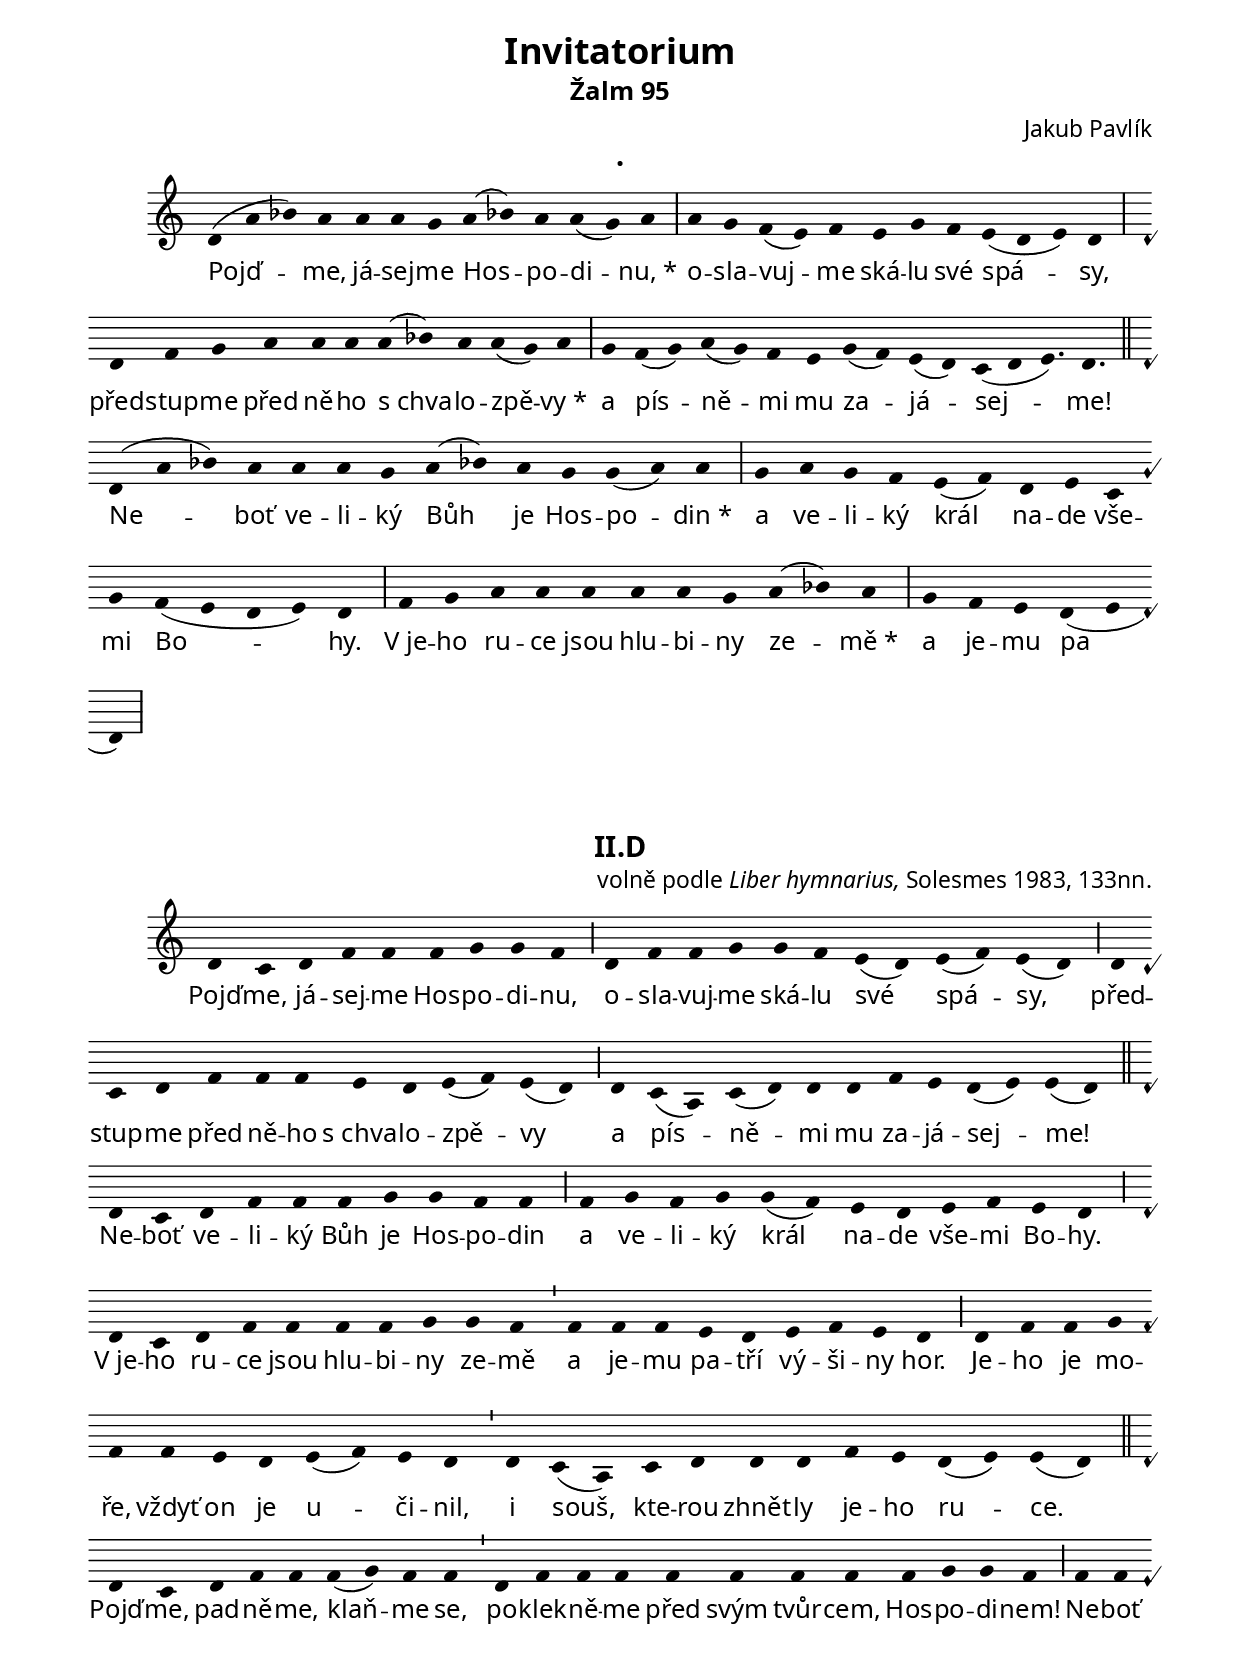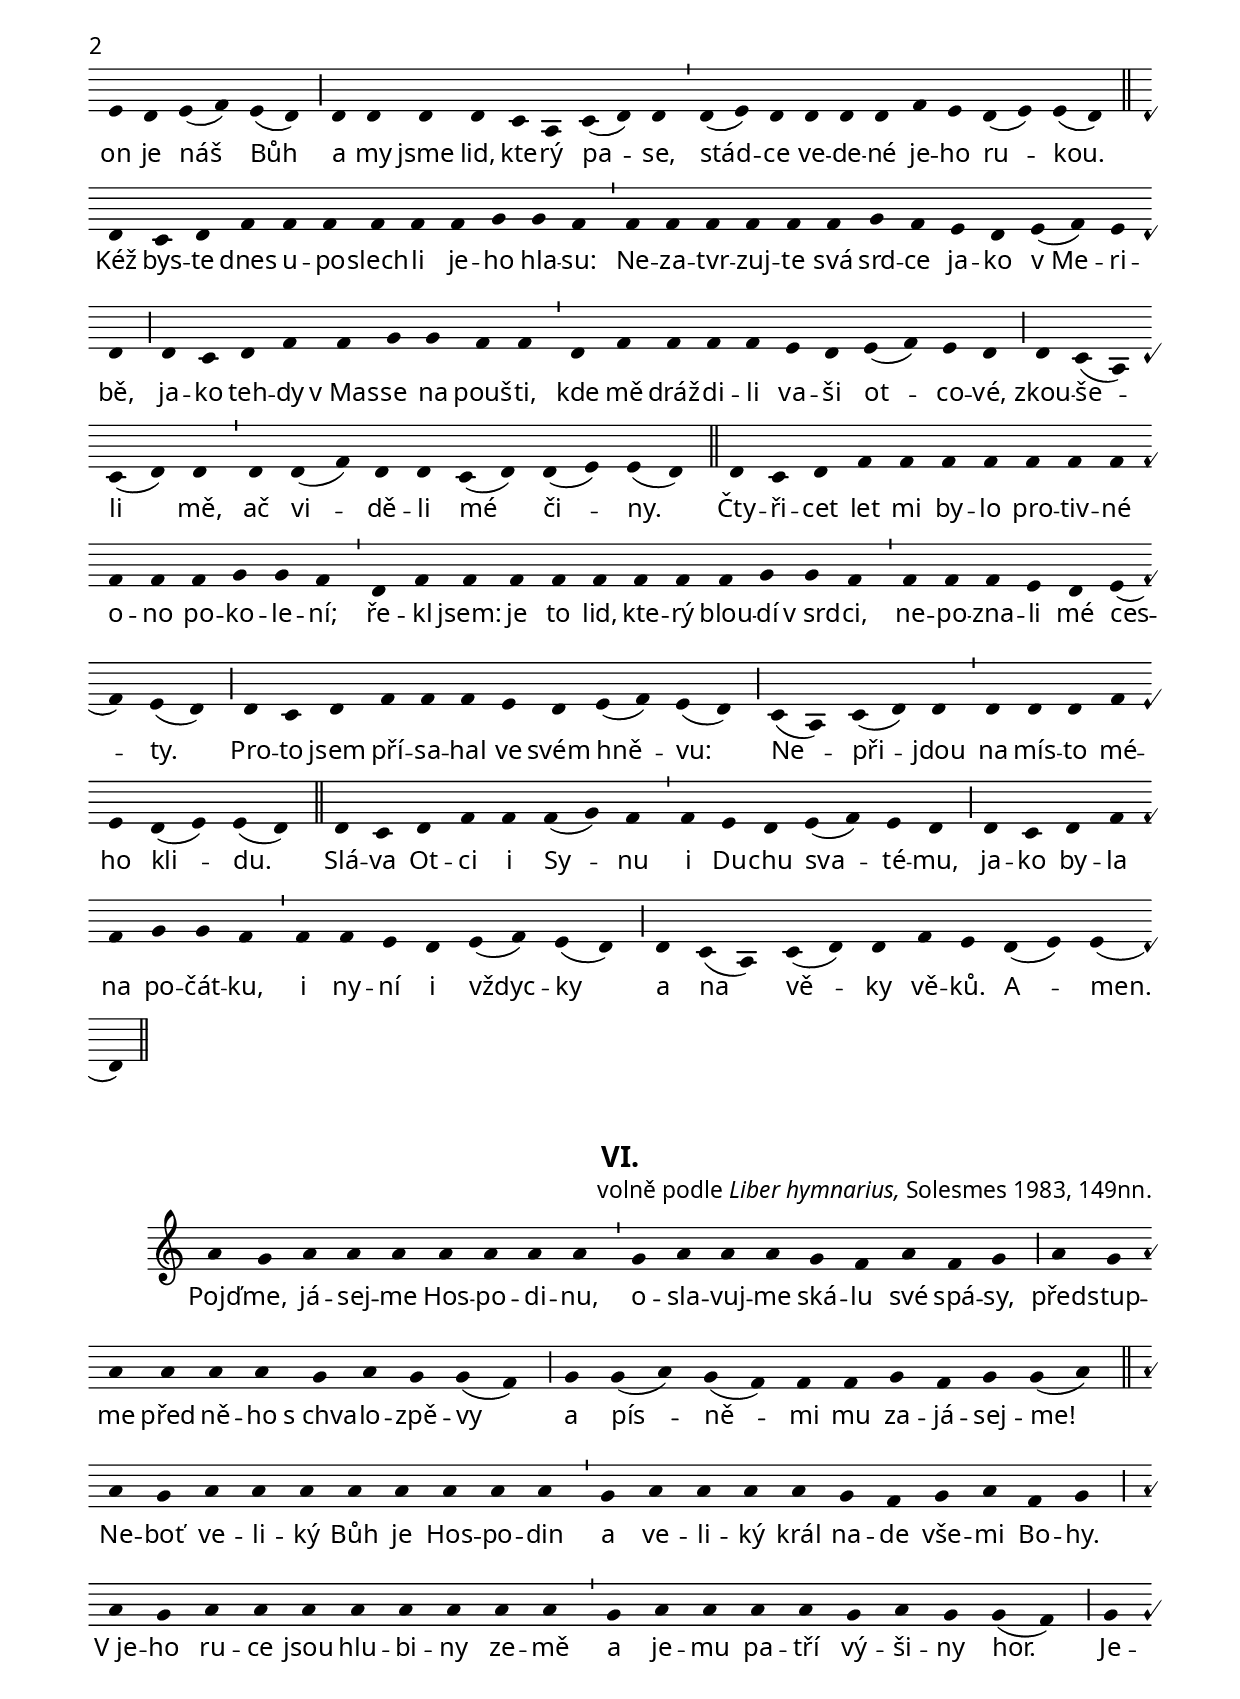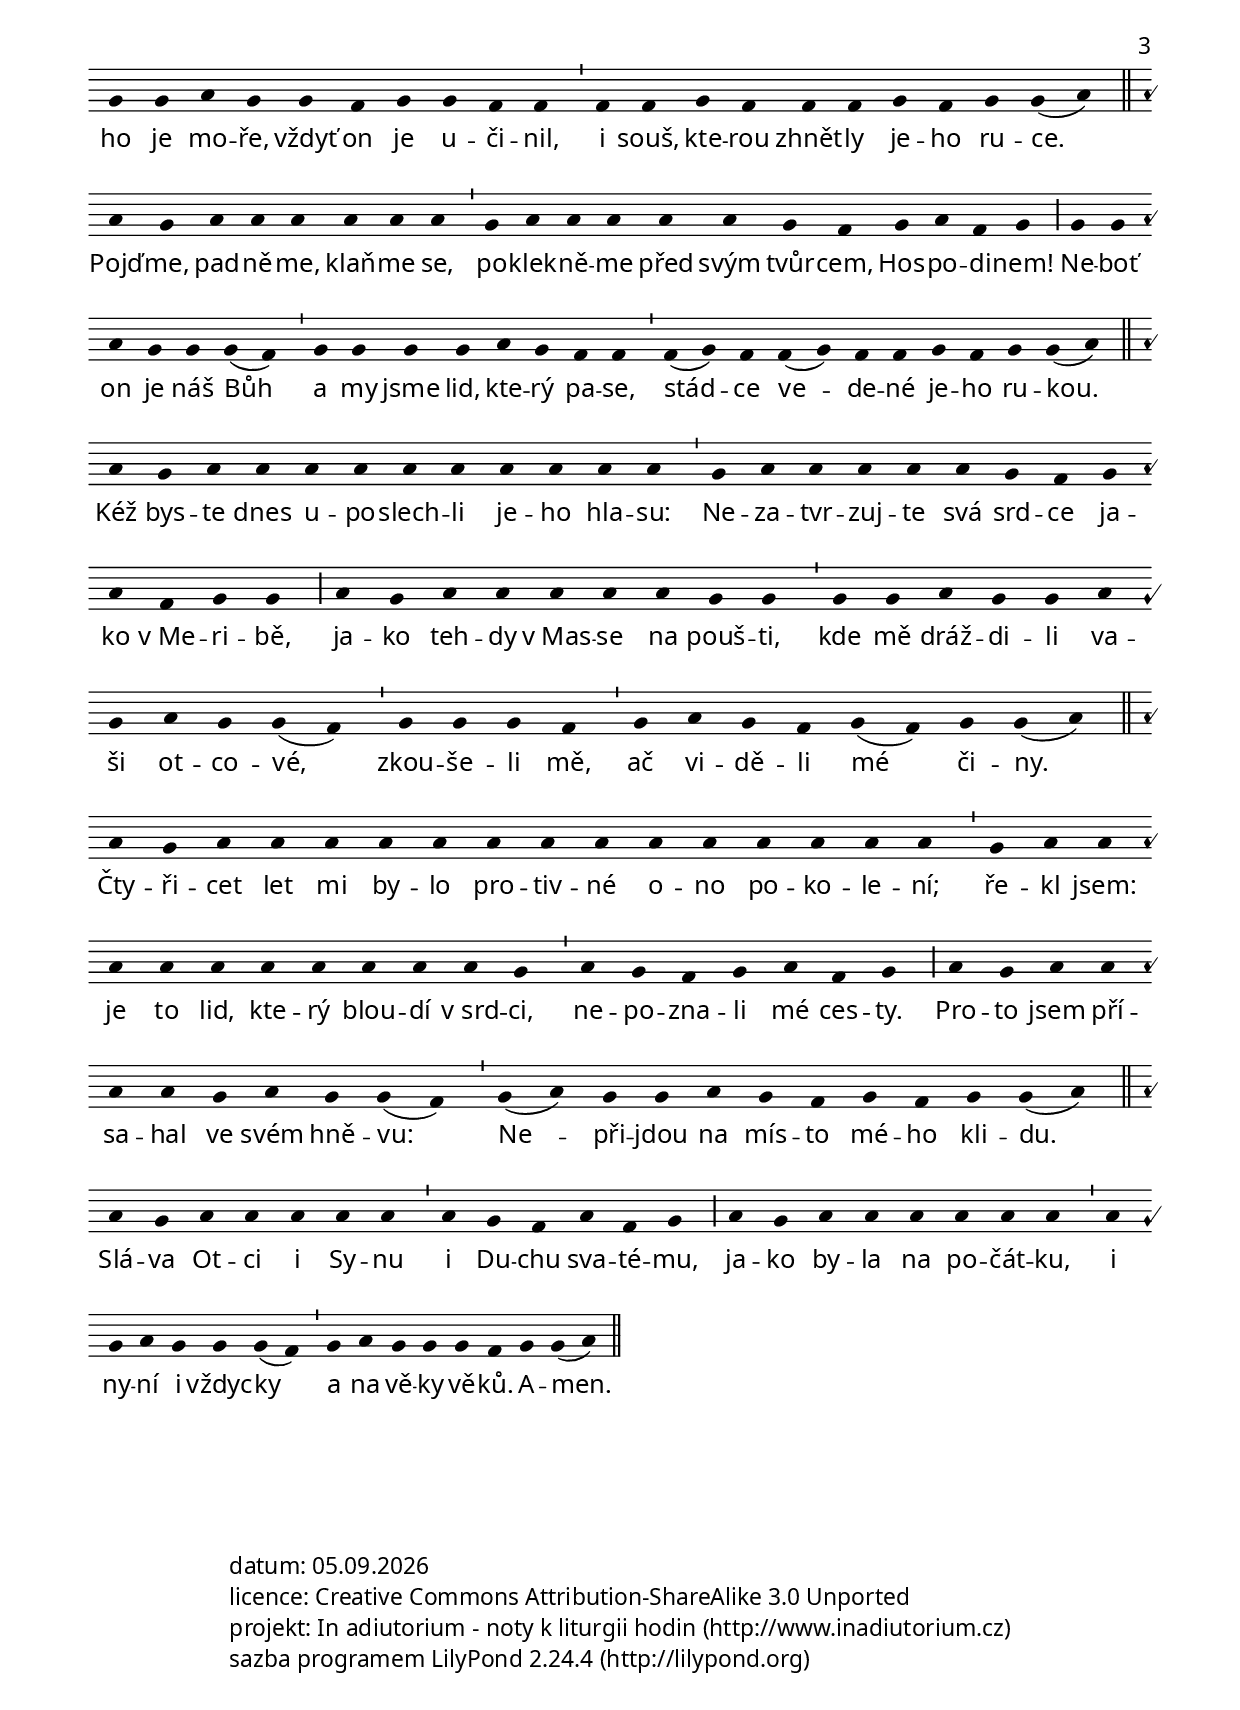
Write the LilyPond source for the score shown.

\version "2.14.2"

\header {
  title = "Invitatorium"
  composer = "Jakub Pavlík"
}

\include "spolecne.ly"

zalmXCVtext = \lyricmode {
  Pojď -- me, já -- sej -- me Hos -- po -- di -- nu,_*
  o -- sla -- vuj -- me ská -- lu své spá -- sy,
  před -- stup -- me před ně -- ho s_chva -- lo -- zpě -- vy_*
  a pís -- ně -- mi mu za -- já -- sej -- me!

  Ne -- boť ve -- li -- ký Bůh je Hos -- po -- din_*
  a ve -- li -- ký král na -- de vše -- mi Bo -- hy.
  V_je -- ho ru -- ce jsou hlu -- bi -- ny ze -- mě_*
  a je -- mu pa -- tří vý -- ši -- ny hor.
  Je -- ho je mo -- ře, vždyť on je u -- či -- nil,_*
  i souš, kte -- rou zhnět -- ly je -- ho ru -- ce.

  Pojď -- me, pad -- ně -- me, klaň -- me se,_*
  po -- klek -- ně -- me před svým tvůr -- cem, Hos -- po -- di -- nem!
  Ne -- boť on je náš Bůh_*
  a my jsme lid, kte -- rý pa -- se, stád -- ce ve -- de -- né je -- ho ru -- kou.

  Kéž bys -- te dnes u -- po -- slech -- li je -- ho hla -- su:_+
  Ne -- za -- tvr -- zuj -- te svá srd -- ce ja -- ko v_Me -- ri -- bě,_*
  ja -- ko teh -- dy v_Mas -- se na pouš -- ti,
  kde mě dráž -- di -- li va -- ši ot -- co -- vé,_*
  zkou -- še -- li mě, ač vi -- dě -- li mé či -- ny.

  Čty -- ři -- cet let mi by -- lo pro -- tiv -- né o -- no po -- ko -- le -- ní;_+
  ře -- kl jsem: je to lid, kte -- rý blou -- dí v_srd -- ci,_*
  ne -- po -- zna -- li mé ces -- ty.
  Pro -- to jsem pří -- sa -- hal ve svém hně -- vu:
  Ne -- při -- jdou na mís -- to mé -- ho kli -- du.

  Slá -- va Ot -- ci i Sy -- nu_*
  i Du -- chu sva -- té -- mu,
  ja -- ko by -- la na po -- čát -- ku, i ny -- ní i vždyc -- ky_*
  a na vě -- ky vě -- ků. A -- men.
}

zalmXCVtextBezZnamenek = \lyricmode {
  Pojď -- me, já -- sej -- me Hos -- po -- di -- nu,
  o -- sla -- vuj -- me ská -- lu své spá -- sy,
  před -- stup -- me před ně -- ho s_chva -- lo -- zpě -- vy
  a pís -- ně -- mi mu za -- já -- sej -- me!

  Ne -- boť ve -- li -- ký Bůh je Hos -- po -- din
  a ve -- li -- ký král na -- de vše -- mi Bo -- hy.
  V_je -- ho ru -- ce jsou hlu -- bi -- ny ze -- mě
  a je -- mu pa -- tří vý -- ši -- ny hor.
  Je -- ho je mo -- ře, vždyť on je u -- či -- nil,
  i souš, kte -- rou zhnět -- ly je -- ho ru -- ce.

  Pojď -- me, pad -- ně -- me, klaň -- me se,
  po -- klek -- ně -- me před svým tvůr -- cem, Hos -- po -- di -- nem!
  Ne -- boť on je náš Bůh
  a my jsme lid, kte -- rý pa -- se, stád -- ce ve -- de -- né je -- ho ru -- kou.

  Kéž bys -- te dnes u -- po -- slech -- li je -- ho hla -- su:
  Ne -- za -- tvr -- zuj -- te svá srd -- ce ja -- ko v_Me -- ri -- bě,
  ja -- ko teh -- dy v_Mas -- se na pouš -- ti,
  kde mě dráž -- di -- li va -- ši ot -- co -- vé,
  zkou -- še -- li mě, ač vi -- dě -- li mé či -- ny.

  Čty -- ři -- cet let mi by -- lo pro -- tiv -- né o -- no po -- ko -- le -- ní;
  ře -- kl jsem: je to lid, kte -- rý blou -- dí v_srd -- ci,
  ne -- po -- zna -- li mé ces -- ty.
  Pro -- to jsem pří -- sa -- hal ve svém hně -- vu:
  Ne -- při -- jdou na mís -- to mé -- ho kli -- du.

  Slá -- va Ot -- ci i Sy -- nu
  i Du -- chu sva -- té -- mu,
  ja -- ko by -- la na po -- čát -- ku, i ny -- ní i vždyc -- ky
  a na vě -- ky vě -- ků. A -- men.
}

% Žalm 95, tonus volně I.D podle trapistického antifonáře:
% http://splendorveritatis.org/antiphonale/large-1895.html a další

strofa = { \bar "||" \break }

zalmXCVtonusIDpoznamka = \markup\justify {
  Nápěv volně podle Antiphonarium Cisterciense, Westmalle: Typographia ordinis cisterciensium strictioris observantiae, 1947, 271*nn.
}

zalmXCVtonusID = \score {
  \relative c' {
    \choralniRezim
    
    % Pojdme
    d4( a' bes) a 
    a a g a( bes) a a( g) a \bar "|"
    a g f( e) f e g f e( d e) d \bar "|"
    d4 f g a a a a( bes) a a( g) a \bar "|"
    g f( g) a( g) f e g( f) e( d) c( d e4.) d4. \strofa
    
    % Nebot veliky
    d4( a' bes) a a a g a( bes) a g g( a) a \bar "|"
    g a g f e( f) d e c g' f( e d e) d \bar "|"
    f g a a a a a g a( bes) a \bar "|"
    g f e d( e d) \bar "|"
  }
  \addlyrics {
    \zalmXCVtext
  }
  \header {
    piece = "Žalm 95 - I.D"
  }
}

% -*- master: ../inkubator_pro_invitatoria.ly;

strofa = { \bar "||" \break }

% Vyrazne zjednodusena je formule zaveru strofy.
zalmXCVtonusIID = \score {
  \relative c' {
    \choralniRezim

    % Pojdme
    d4 c4 d f f f g g f \barMaior
    d f f g g f e( d) e( f) e( d) \barMaior
    d c d f f f e d e( f) e( d) \barMaior
    d c( a) c( d) d d f e d( e) e( d) \strofa

    % Nebot veliky
    d4 c d f f f g g f f \barMaior
    f g f g g( f) e d e f e d \barMaior
    d c d f f f f g g f \barMin
    f f f e d e f e d \barMaior
    d f f g f f e d e( f) e d \barMin
    d c( a) c d d d f e d( e) e( d) \strofa

    % Pojdme, padneme
    d c d f f f( g) f f \barMin d f f f f f f f f g g f \barMaior
    f f e d e( f) e( d) \barMaior
    d d d d c a c( d) d \barMin d( e) d d d d f e d( e) e( d) \strofa

    % Kez byste dnes
    d c d f f f f f f g g f \barMin f f f f f f g f e d e( f) e d \barMaior
    d c d f f g g f f \barMin d f f f f e d e( f) e d \barMaior
    d c( a) c( d) d \barMin d d( f) d d c( d) d( e) e( d) \barFinalis

    % Ctyricet let
    d c d f f f f f f f f f f g g f \barMin
    d f f f f f f f f g g f \barMin
    f f f e d e( f) e( d) \barMaior
    d c d f f f e d e( f) e( d) \barMaior
    c( a) c( d) d \barMin d d d f e d( e) e( d) \barFinalis

    % Slava Otci
    d c d f f f( g) f \barMin f e d e( f) e d \barMaior
    d c d f f g g f \barMin f f e d e( f) e( d) \barMaior
    d c( a) c( d) d f e d( e) e( d) \barFinalis
  }
  \addlyrics {
    \zalmXCVtextBezZnamenek
  }
  \header {
    quid = "Žalm 95"
    modus = "II"
    differentia = "D"
    fons_externus = \markup{volně podle \italic{Liber hymnarius,} Solesmes 1983, 133nn.}
    piece = \markup\sestavTitulekBezZalmu
  }
}

\version "2.12.0"
% -*- master: ../invitatorium_choralni.ly;

strofa = { \bar "||" \break }

zalmXCVtonusVI = \score {
  \relative c'' {
    \choralniRezim

    % Pojdme
    a4 g a a a a a a a \barMin g a a a g f a f g \barMaior
    a g a a a a g a g g( f) \barMaior g g( a) g( f) f f g f g g( a) \strofa

    % Nebot
    a4 g a a a a a a a a \barMin g a a a a g f g a f g \barMaior
    a g a a a a a a a a \barMin g a a a a g a g g( f) \barMaior
    g g g a g g f g g f f \barMin f f g f f f g f g g( a) \strofa

    % Pojdme
    a4 g a a a a a a \barMin g a a a a a g f g a f g \barMaior
    g g a g g g( f) \barMin g g g g a g f f \barMin f( g) f f( g) f f g f g g( a) \strofa

    % Kez
    a4 g a a a a a a a a a a \barMin g a a a a a g f g a f g g \barMaior
    a g a a a a a g g \barMin g g a g g a g a g g( f) \barMin
    g g g f \barMin g a g f g( f) g g( a) \strofa

    % Ctyricet
    a4 g a a a a a a a a a a a a a a \barMin g a a a a a a a a a a g \barMin
    a g f g a f g \barMaior
    a g a a a a g a g g( f) \barMin g( a) g g a g f g f g g( a) \strofa

    % Slava
    a4 g a a a a a \barMin a g f a f g \barMaior
    a g a a a a a a \barMin a g a g g g( f) \barMin g a g g g f g g( a) \strofa
  }
  \addlyrics {
    \zalmXCVtextBezZnamenek
  }
  \header {
    quid = "Žalm 95"
    modus = "VI"
    placet = "_své spásy_ je divné"
    fons_externus = \markup{volně podle \italic{Liber hymnarius,} Solesmes 1983, 149nn.}
    piece = \markup\sestavTitulekBezZalmu
  }
}


\paper {
  scoreTitleMarkup = \markup\column{
    \huge\bold\fill-line {
      " "
      \concat{
        \fromproperty #'header:modus "." \fromproperty #'header:differentia
      }
      " "
    }

    \fill-line { \placet \fromproperty #'header:fons_externus }
  }
}

\bookpart {
  \header {
    subtitle = "Žalm 95"
  }

  \score { \zalmXCVtonusID }
  \score { \zalmXCVtonusIID }
  \score { \zalmXCVtonusVI }
}